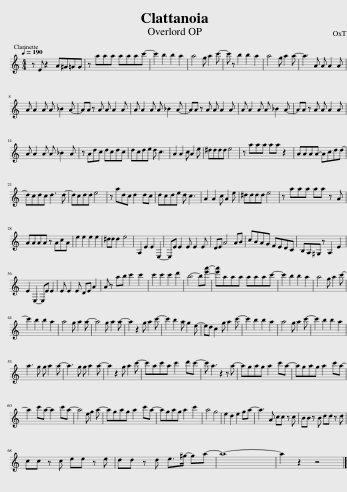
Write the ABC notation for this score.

X:1
L:1/8
Q:1/4=190
M:4/4
I:linebreak $
K:none
V:1 treble transpose=-2
V:1
[K:C] z E z2 A^G=GG | z aaa aaac'- | c'2 b2 b2 a2 | a4 g a2 c'- | c' z b2 b2 a2 | %5
 a4 g a2 a- | a3 A A A2 A |$ A A2 A A _B2 A- | AA z A A A2 A | A A2 A A _B2 A- | %10
 AA z A A A2 A | A A2 A A _B2 A- | AA z A A A2 A |$ A A2 A A _B2 A | z Adc dcdc | %15
 dcde d c3 | A2 A2 c A2 e | ^dddd e4 | z aaa aa z2 | AAAA- Acdd- |$ %20
 dcdc d3 d- | dcdd e4 | z adc d2 dc | dcde d c3 | A2 A2 c A2 e | %25
 ^dddd e4 | z aaa aa z A |$ AAAA z AcA | e2 e2 e2 e2 | ^dd d2 e4 | %30
 A,2 E2 E2 E,2- | E,E E2 E E2 E | DE A4 AB | cBAG FEDC | B,A,^G, z A,2 E2 |$ %35
 E2 E,2- E,E E2 | E E2 E DE A2 | A z ab c'2 c'2 | c'2 c'2 c'2 d'2 | b6- b[e'a']- | %40
 [e'a']aaa aaac'- | c'2 b2 b2 a2 | a4 g a2 c'- |$ c'2 b2 b2 a2 | a4 g a2 a- | %45
 a4 g a2 a- | a2 z2 g a2 c'- | c'2 b2 a g2 e- | ed c2 g a2 c'- | c'2 b2 b2 a2 | %50
 a4 g a2 c'- | c'2 b2 b2 a2 |$ a3 g g a2 a- | a3 g g a2 a- | a2 z2 g a2 c'- | %55
 c'ac'a c'2 d'c'- | c' a3 z2 z a- | agag a2 c'a- | agag a2 c'a- |$ a2 c'a- a2 c'a- | %60
 a4 e g2 a- | agag a2 c'a- | agag a2 c'2 | a4 g4 | e2 d2 e2 ga- | %65
 a3 A cc z c | BB z B dd z d |$ cc z c ee z e | dd z d e>^g- ga- | a8- | %70
 a2 z2 z4 |] %71
